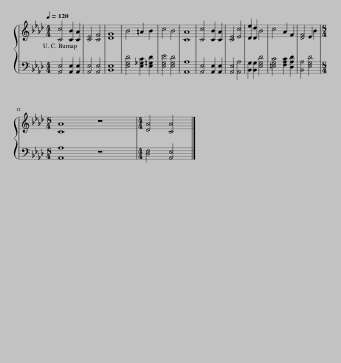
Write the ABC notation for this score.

X:1
%%score { 1 | 2 }
L:1/8
Q:1/4=120
M:4/4
I:linebreak $
K:Ab
V:1 treble
V:2 bass
V:1
 [Cc]4 [CB]2 [CA]2 | [CE]4 [CF]4 | [DG]8 | B4 =A2 B2 | c4 B4 | %5
 [CA]8 | [Cc]4 [CB]2 [CA]2 | [CE]4 [Ec]4 | [De]2 [Dd]2 B4 | c4 A2 F2 | %10
 [DF]4 E2 B2 |$[M:8/4] [CA]8 z8 |[M:4/4] [DA]4 [CA]4 |] %13
V:2
 [A,,E,]4 [A,,E,]2 [A,,E,]2 | [A,,E,]4 [A,,E,]4 | [B,,E,]8 | [E,G,D]4 [E,_G,C]2 [E,=G,D]2 | [E,G,E]4 [E,G,D]4 | %5
 [A,,A,]8 | [A,,E,]4 [A,,E,]2 [A,,E,]2 | [A,,E,]4 [A,,A,]4 | [B,,G,]2 [B,,G,]2 [E,G,D]4 | [=E,G,C]4 [F,A,C]2 [D,A,D]2 | %10
 [B,,A,]4 [E,G,D]4 |$[M:8/4] [A,,A,]8 z8 |[M:4/4] [D,F,]4 [A,,E,]4 |] %13
